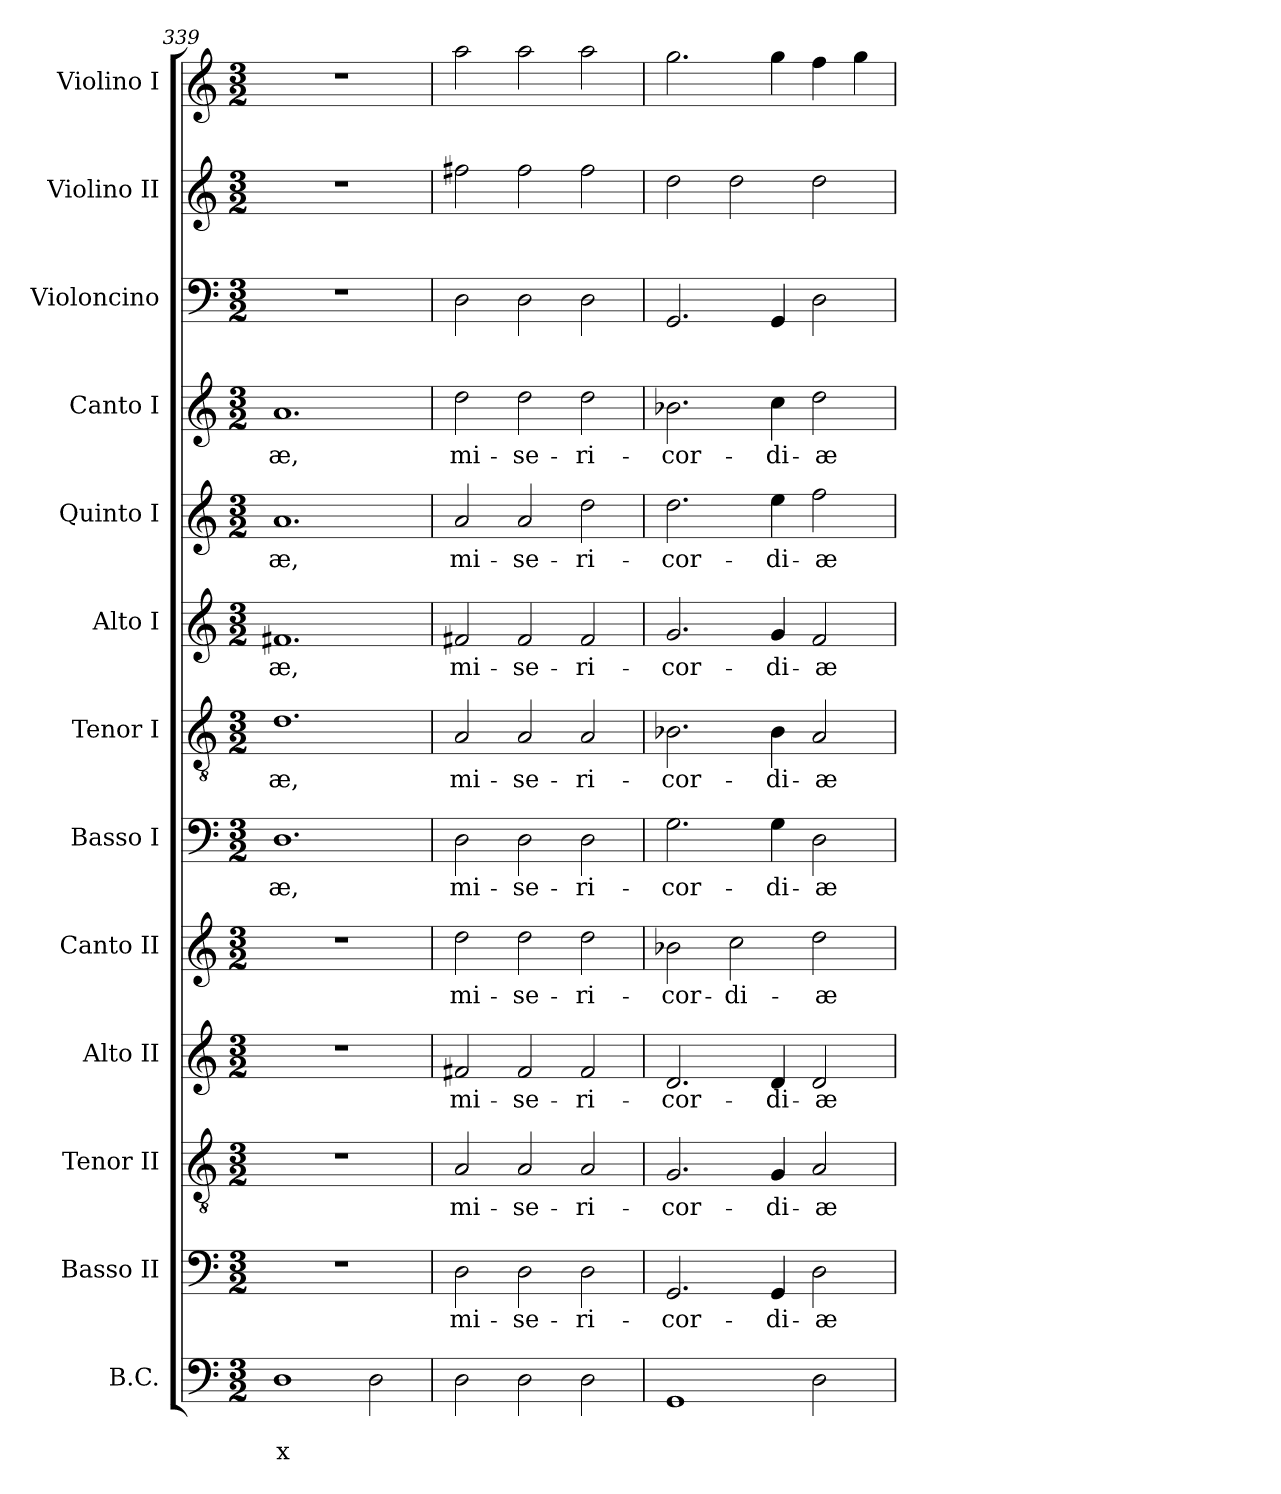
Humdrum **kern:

**kern	**text	**text	**kern	**text	**kern	**text	**kern	**text	**kern	**text	**kern	**text	**kern	**text	**kern	**text	**kern	**text	**kern	**text	**kern	**kern	**kern
*part13	*part13	*part13	*part12	*part12	*part11	*part11	*part10	*part10	*part9	*part9	*part8	*part8	*part7	*part7	*part6	*part6	*part5	*part5	*part4	*part4	*part3	*part2	*part1
*staff13	*staff13	*staff13	*staff12	*staff12	*staff11	*staff11	*staff10	*staff10	*staff9	*staff9	*staff8	*staff8	*staff7	*staff7	*staff6	*staff6	*staff5	*staff5	*staff4	*staff4	*staff3	*staff2	*staff1
*I"B.C.	*	*	*I"Basso II	*	*I"Tenor II	*	*I"Alto II	*	*I"Canto II	*	*I"Basso I	*	*I"Tenor I	*	*I"Alto I	*	*I"Quinto I	*	*I"Canto I	*	*I"Violoncino	*I"Violino II	*I"Violino I
*I'BC	*	*	*I'B 2	*	*I'T 2	*	*I'A 2	*	*I'C 2	*	*I'B 1	*	*I'T 1	*	*I'A 1	*	*I'Q 1	*	*I'C 1	*	*	*I'Vln. II	*I'Vln. I
!!LO:PB:g=z
*clefF4	*	*	*clefF4	*	*clefGv2	*	*clefG2	*	*clefG2	*	*clefF4	*	*clefGv2	*	*clefG2	*	*clefG2	*	*clefG2	*	*clefF4	*clefG2	*clefG2
*k[]	*	*	*k[]	*	*k[]	*	*k[]	*	*k[]	*	*k[]	*	*k[]	*	*k[]	*	*k[]	*	*k[]	*	*k[]	*k[]	*k[]
*C:	*	*	*C:	*	*C:	*	*C:	*	*C:	*	*C:	*	*C:	*	*C:	*	*C:	*	*C:	*	*C:	*C:	*C:
*M3/2	*	*	*M3/2	*	*M3/2	*	*M3/2	*	*M3/2	*	*M3/2	*	*M3/2	*	*M3/2	*	*M3/2	*	*M3/2	*	*M3/2	*M3/2	*M3/2
=339	=339	=339	=339	=339	=339	=339	=339	=339	=339	=339	=339	=339	=339	=339	=339	=339	=339	=339	=339	=339	=339	=339	=339
!	!	!LO:LY:b	!	!	!	!	!	!	!	!	!	!	!	!	!	!	!	!	!	!	!	!	!
!	!	!	!	!	!	!	!	!	!	!	!	!LO:LY:b	!	!	!	!	!	!	!	!	!	!	!
!	!	!	!	!	!	!	!	!	!	!	!	!	!	!LO:LY:b	!	!	!	!	!	!	!	!	!
!	!	!	!	!	!	!	!	!	!	!	!	!	!	!	!	!LO:LY:b	!	!	!	!	!	!	!
!	!	!	!	!	!	!	!	!	!	!	!	!	!	!	!	!	!	!LO:LY:b	!	!	!	!	!
!	!	!	!	!	!	!	!	!	!	!	!	!	!	!	!	!	!	!	!	!LO:LY:b	!	!	!
1D	.	x	1.r	.	1.r	.	1.r	.	1.r	.	1.D	-æ,	1.d	-æ,	1.f#X	-æ,	1.a	-æ,	1.a	-æ,	1.r	1.r	1.r
2D\	.	.	.	.	.	.	.	.	.	.	.	.	.	.	.	.	.	.	.	.	.	.	.
=340	=340	=340	=340	=340	=340	=340	=340	=340	=340	=340	=340	=340	=340	=340	=340	=340	=340	=340	=340	=340	=340	=340	=340
!	!	!	!	!LO:LY:b	!	!	!	!	!	!	!	!	!	!	!	!	!	!	!	!	!	!	!
!	!	!	!	!	!	!LO:LY:b	!	!	!	!	!	!	!	!	!	!	!	!	!	!	!	!	!
!	!	!	!	!	!	!	!	!LO:LY:b	!	!	!	!	!	!	!	!	!	!	!	!	!	!	!
!	!	!	!	!	!	!	!	!	!	!LO:LY:b	!	!	!	!	!	!	!	!	!	!	!	!	!
!	!	!	!	!	!	!	!	!	!	!	!	!LO:LY:b	!	!	!	!	!	!	!	!	!	!	!
!	!	!	!	!	!	!	!	!	!	!	!	!	!	!LO:LY:b	!	!	!	!	!	!	!	!	!
!	!	!	!	!	!	!	!	!	!	!	!	!	!	!	!	!LO:LY:b	!	!	!	!	!	!	!
!	!	!	!	!	!	!	!	!	!	!	!	!	!	!	!	!	!	!LO:LY:b	!	!	!	!	!
!	!	!	!	!	!	!	!	!	!	!	!	!	!	!	!	!	!	!	!	!LO:LY:b	!	!	!
2D\	.	.	2D\	mi-	2A/	mi-	2f#X/	mi-	2dd\	mi-	2D\	mi-	2A/	mi-	2f#X/	mi-	2a/	mi-	2dd\	mi-	2D\	2ff#X\	2aa\
!	!	!	!	!LO:LY:b	!	!	!	!	!	!	!	!	!	!	!	!	!	!	!	!	!	!	!
!	!	!	!	!	!	!LO:LY:b	!	!	!	!	!	!	!	!	!	!	!	!	!	!	!	!	!
!	!	!	!	!	!	!	!	!LO:LY:b	!	!	!	!	!	!	!	!	!	!	!	!	!	!	!
!	!	!	!	!	!	!	!	!	!	!LO:LY:b	!	!	!	!	!	!	!	!	!	!	!	!	!
!	!	!	!	!	!	!	!	!	!	!	!	!LO:LY:b	!	!	!	!	!	!	!	!	!	!	!
!	!	!	!	!	!	!	!	!	!	!	!	!	!	!LO:LY:b	!	!	!	!	!	!	!	!	!
!	!	!	!	!	!	!	!	!	!	!	!	!	!	!	!	!LO:LY:b	!	!	!	!	!	!	!
!	!	!	!	!	!	!	!	!	!	!	!	!	!	!	!	!	!	!LO:LY:b	!	!	!	!	!
!	!	!	!	!	!	!	!	!	!	!	!	!	!	!	!	!	!	!	!	!LO:LY:b	!	!	!
2D\	.	.	2D\	-se-	2A/	-se-	2f#/	-se-	2dd\	-se-	2D\	-se-	2A/	-se-	2f#/	-se-	2a/	-se-	2dd\	-se-	2D\	2ff#\	2aa\
!	!	!	!	!LO:LY:b	!	!	!	!	!	!	!	!	!	!	!	!	!	!	!	!	!	!	!
!	!	!	!	!	!	!LO:LY:b	!	!	!	!	!	!	!	!	!	!	!	!	!	!	!	!	!
!	!	!	!	!	!	!	!	!LO:LY:b	!	!	!	!	!	!	!	!	!	!	!	!	!	!	!
!	!	!	!	!	!	!	!	!	!	!LO:LY:b	!	!	!	!	!	!	!	!	!	!	!	!	!
!	!	!	!	!	!	!	!	!	!	!	!	!LO:LY:b	!	!	!	!	!	!	!	!	!	!	!
!	!	!	!	!	!	!	!	!	!	!	!	!	!	!LO:LY:b	!	!	!	!	!	!	!	!	!
!	!	!	!	!	!	!	!	!	!	!	!	!	!	!	!	!LO:LY:b	!	!	!	!	!	!	!
!	!	!	!	!	!	!	!	!	!	!	!	!	!	!	!	!	!	!LO:LY:b	!	!	!	!	!
!	!	!	!	!	!	!	!	!	!	!	!	!	!	!	!	!	!	!	!	!LO:LY:b	!	!	!
2D\	.	.	2D\	-ri-	2A/	-ri-	2f#/	-ri-	2dd\	-ri-	2D\	-ri-	2A/	-ri-	2f#/	-ri-	2dd\	-ri-	2dd\	-ri-	2D\	2ff#\	2aa\
=341	=341	=341	=341	=341	=341	=341	=341	=341	=341	=341	=341	=341	=341	=341	=341	=341	=341	=341	=341	=341	=341	=341	=341
!	!	!	!	!LO:LY:b	!	!	!	!	!	!	!	!	!	!	!	!	!	!	!	!	!	!	!
!	!	!	!	!	!	!LO:LY:b	!	!	!	!	!	!	!	!	!	!	!	!	!	!	!	!	!
!	!	!	!	!	!	!	!	!LO:LY:b	!	!	!	!	!	!	!	!	!	!	!	!	!	!	!
!	!	!	!	!	!	!	!	!	!	!LO:LY:b	!	!	!	!	!	!	!	!	!	!	!	!	!
!	!	!	!	!	!	!	!	!	!	!	!	!LO:LY:b	!	!	!	!	!	!	!	!	!	!	!
!	!	!	!	!	!	!	!	!	!	!	!	!	!	!LO:LY:b	!	!	!	!	!	!	!	!	!
!	!	!	!	!	!	!	!	!	!	!	!	!	!	!	!	!LO:LY:b	!	!	!	!	!	!	!
!	!	!	!	!	!	!	!	!	!	!	!	!	!	!	!	!	!	!LO:LY:b	!	!	!	!	!
!	!	!	!	!	!	!	!	!	!	!	!	!	!	!	!	!	!	!	!	!LO:LY:b	!	!	!
1GG	.	.	2.GG/	-cor-	2.G/	-cor-	2.d/	-cor-	2b-X\	-cor-	2.G\	-cor-	2.B-X\	-cor-	2.g/	-cor-	2.dd\	-cor-	2.b-X\	-cor-	2.GG/	2dd\	2.gg\
!	!	!	!	!	!	!	!	!	!	!LO:LY:b	!	!	!	!	!	!	!	!	!	!	!	!	!
.	.	.	.	.	.	.	.	.	2cc\	-di-	.	.	.	.	.	.	.	.	.	.	.	2dd\	.
!	!	!	!	!LO:LY:b	!	!	!	!	!	!	!	!	!	!	!	!	!	!	!	!	!	!	!
!	!	!	!	!	!	!LO:LY:b	!	!	!	!	!	!	!	!	!	!	!	!	!	!	!	!	!
!	!	!	!	!	!	!	!	!LO:LY:b	!	!	!	!	!	!	!	!	!	!	!	!	!	!	!
!	!	!	!	!	!	!	!	!	!	!	!	!LO:LY:b	!	!	!	!	!	!	!	!	!	!	!
!	!	!	!	!	!	!	!	!	!	!	!	!	!	!LO:LY:b	!	!	!	!	!	!	!	!	!
!	!	!	!	!	!	!	!	!	!	!	!	!	!	!	!	!LO:LY:b	!	!	!	!	!	!	!
!	!	!	!	!	!	!	!	!	!	!	!	!	!	!	!	!	!	!LO:LY:b	!	!	!	!	!
!	!	!	!	!	!	!	!	!	!	!	!	!	!	!	!	!	!	!	!	!LO:LY:b	!	!	!
.	.	.	4GG/	-di-	4G/	-di-	4d/	-di-	.	.	4G\	-di-	4B-\	-di-	4g/	-di-	4ee\	-di-	4cc\	-di-	4GG/	.	4gg\
!	!	!	!	!LO:LY:b	!	!	!	!	!	!	!	!	!	!	!	!	!	!	!	!	!	!	!
!	!	!	!	!	!	!LO:LY:b	!	!	!	!	!	!	!	!	!	!	!	!	!	!	!	!	!
!	!	!	!	!	!	!	!	!LO:LY:b	!	!	!	!	!	!	!	!	!	!	!	!	!	!	!
!	!	!	!	!	!	!	!	!	!	!LO:LY:b	!	!	!	!	!	!	!	!	!	!	!	!	!
!	!	!	!	!	!	!	!	!	!	!	!	!LO:LY:b	!	!	!	!	!	!	!	!	!	!	!
!	!	!	!	!	!	!	!	!	!	!	!	!	!	!LO:LY:b	!	!	!	!	!	!	!	!	!
!	!	!	!	!	!	!	!	!	!	!	!	!	!	!	!	!LO:LY:b	!	!	!	!	!	!	!
!	!	!	!	!	!	!	!	!	!	!	!	!	!	!	!	!	!	!LO:LY:b	!	!	!	!	!
!	!	!	!	!	!	!	!	!	!	!	!	!	!	!	!	!	!	!	!	!LO:LY:b	!	!	!
2D\	.	.	2D\	-æ	2A/	-æ	2d/	-æ	2dd\	-æ	2D\	-æ	2A/	-æ	2f/	-æ	2ff\	-æ	2dd\	-æ	2D\	2dd\	4ff\
.	.	.	.	.	.	.	.	.	.	.	.	.	.	.	.	.	.	.	.	.	.	.	4gg\
=	=	=	=	=	=	=	=	=	=	=	=	=	=	=	=	=	=	=	=	=	=	=	=
*-	*-	*-	*-	*-	*-	*-	*-	*-	*-	*-	*-	*-	*-	*-	*-	*-	*-	*-	*-	*-	*-	*-	*-
